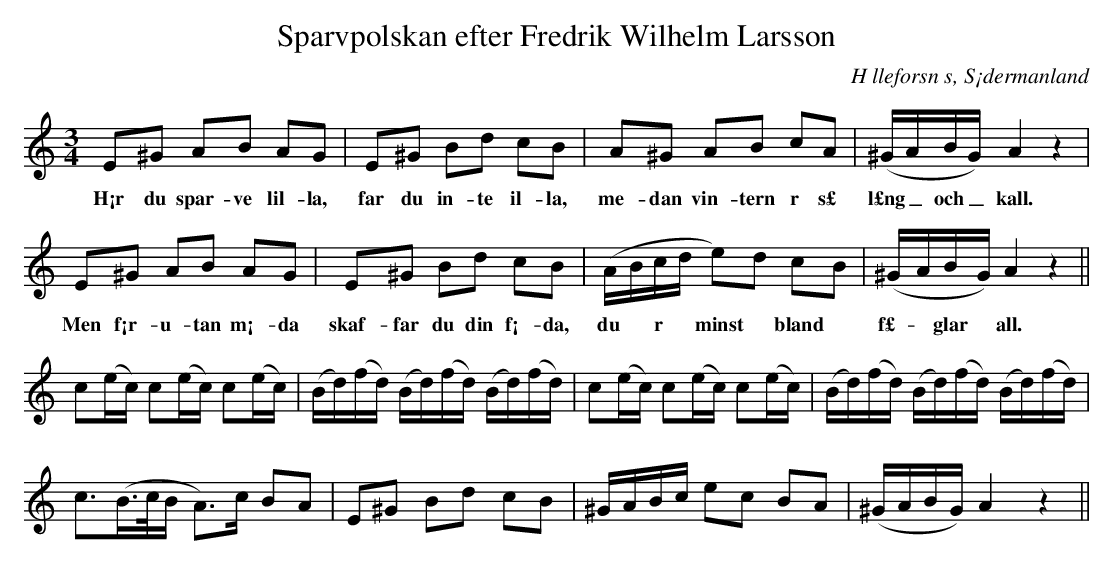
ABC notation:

X:1
T:Sparvpolskan efter Fredrik Wilhelm Larsson
O:H lleforsn s, S¡dermanland
M:3/4
L:1/8
K:Am
E^G AB AG | E^G Bd cB | A^G AB cA | (^G/A/B/G/) A2 z2  |
w: H¡r du spar-ve lil-la, far du in-te il-la, me-dan vin-tern  r s£ l£ng_ och_ kall.
E^G AB AG | E^G Bd cB | (A/B/c/d/ e)d cB | (^G/A/B/G/) A2 z2  ||
w: Men f¡r-u-tan m¡-da skaf-far du din f¡-da, du ~  r ~ minst ~ bland ~ f£- ~ glar ~ all.
  c(e/c/) c(e/c/) c(e/c/) | (B/d/)(f/d/) (B/d/)(f/d/) (B/d/)(f/d/) |  c(e/c/) c(e/c/) c(e/c/) | (B/d/)(f/d/) (B/d/)(f/d/) (B/d/)(f/d/) |
  c3/2(B/>c/B/ A>)c BA | E^G Bd cB | ^G/A/B/c/ ec BA | (^G/A/B/G/) A2 z2 ||
